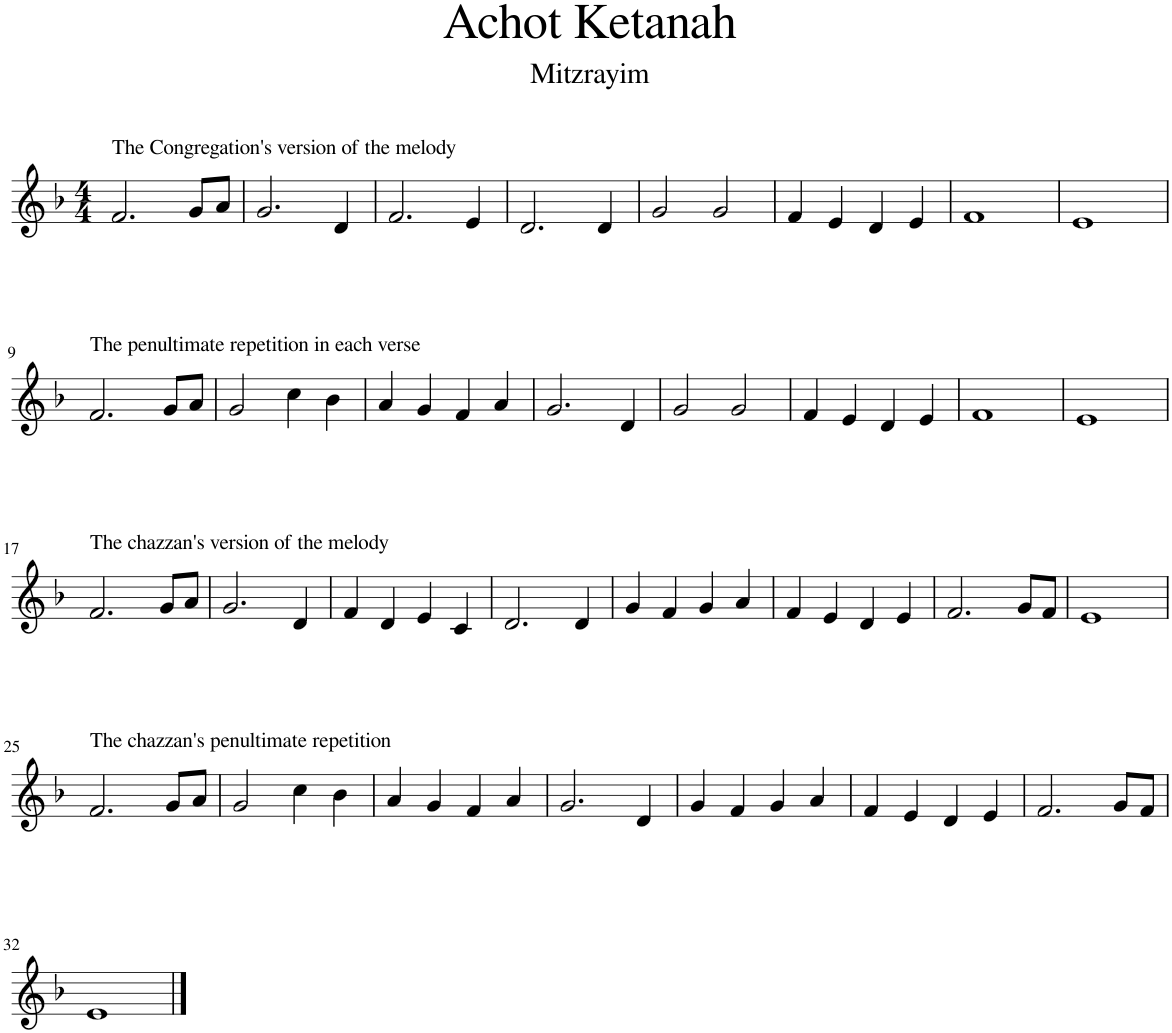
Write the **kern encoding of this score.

**kern
*part1
*staff1
*I"Bb Trumpet
*I'Bb Tpt.
*clefG2
*Trd1c2
*k[b-]
*M4/4
=1
!LO:TX:a:t=The Congregation's version of the melody
2.f/
8g/L
8a/J
=2
2.g/
4d/
=3
2.f/
4e/
=4
2.d/
4d/
=5
2g/
2g/
=6
4f/
4e/
4d/
4e/
=7
1f
=8
1e
!!LO:LB:g=z
=9
!LO:TX:a:t=The penultimate repetition in each verse
2.f/
8g/L
8a/J
=10
2g/
4cc\
4b-\
=11
4a/
4g/
4f/
4a/
=12
2.g/
4d/
=13
2g/
2g/
=14
4f/
4e/
4d/
4e/
=15
1f
=16
1e
!!LO:LB:g=z
=17
!LO:TX:a:t=The chazzan's version of the melody
2.f/
8g/L
8a/J
=18
2.g/
4d/
=19
4f/
4d/
4e/
4c/
=20
2.d/
4d/
=21
4g/
4f/
4g/
4a/
=22
4f/
4e/
4d/
4e/
=23
2.f/
8g/L
8f/J
=24
1e
!!LO:LB:g=z
=25
!LO:TX:a:t=The chazzan's penultimate repetition
2.f/
8g/L
8a/J
=26
2g/
4cc\
4b-\
=27
4a/
4g/
4f/
4a/
=28
2.g/
4d/
=29
4g/
4f/
4g/
4a/
=30
4f/
4e/
4d/
4e/
=31
2.f/
8g/L
8f/J
!!LO:LB:g=z
=32
1e
==
*-
